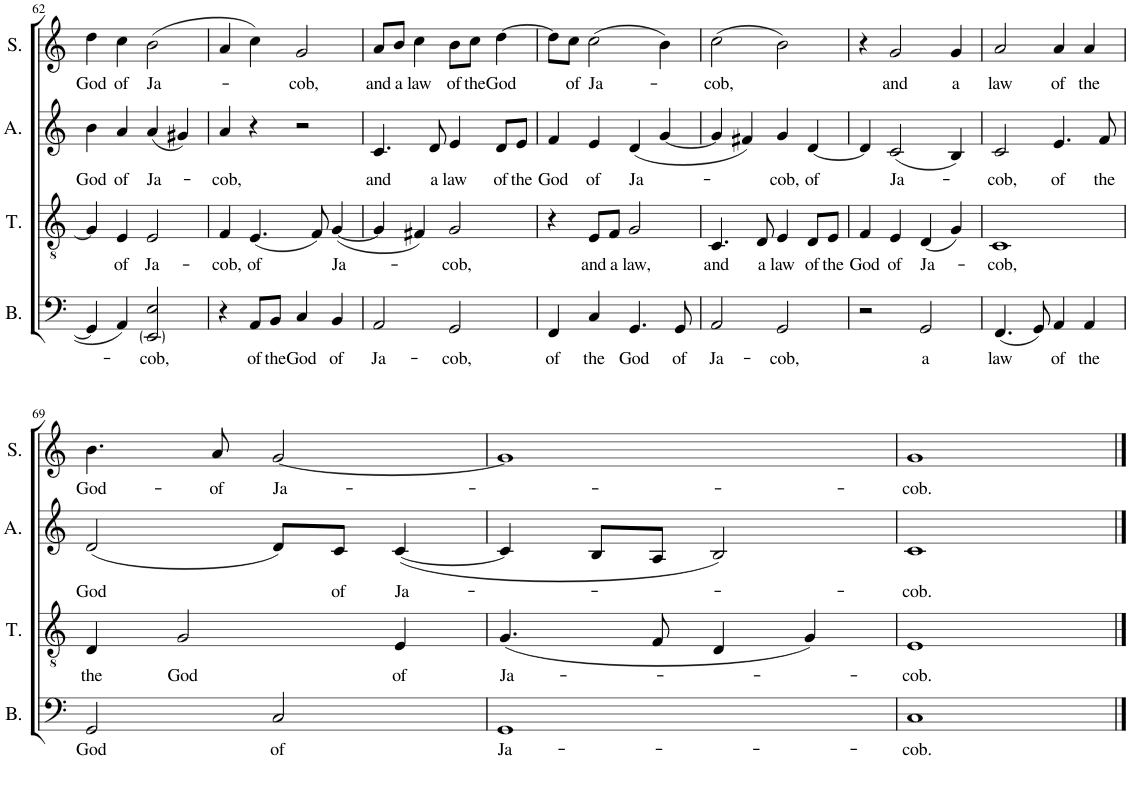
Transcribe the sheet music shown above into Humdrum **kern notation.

**kern	**text	**kern	**text	**kern	**text	**kern	**text
*part4	*part4	*part3	*part3	*part2	*part2	*part1	*part1
*staff4	*staff4	*staff3	*staff3	*staff2	*staff2	*staff1	*staff1
*I"Bass	*	*I"Tenor	*	*I"Alto	*	*I"Soprano	*
*I'B.	*	*I'T.	*	*I'A.	*	*I'S.	*
!!LO:PB:g=z
*clefF4	*	*clefGv2	*	*clefG2	*	*clefG2	*
*k[]	*	*k[]	*	*k[]	*	*k[]	*
*M4/4	*	*M4/4	*	*M4/4	*	*M4/4	*
=62	=62	=62	=62	=62	=62	=62	=62
!	!	!	!	!	!LO:LY:b	!	!LO:LY:b
4GG/]	.	4G/]	.	4b\	God	4dd\	God
!	!	!	!LO:LY:b	!	!LO:LY:b	!	!LO:LY:b
4AA/	.	4E/	of	4a/	of	4cc\	of
!	!LO:LY:b	!	!LO:LY:b	!	!LO:LY:b	!	!LO:LY:b
2EE/ 2E/	-cob,	2E/	Ja-	(4a/	Ja-	(2b\	Ja-
.	.	.	.	4g#X/)	.	.	.
=63	=63	=63	=63	=63	=63	=63	=63
!	!	!	!LO:LY:b	!	!LO:LY:b	!	!
4r	.	4F/	-cob,	4a/	-cob,	4a/	.
!	!LO:LY:b	!	!LO:LY:b	!	!	!	!
8AA/L	of	(4.E/	of	4r	.	4cc\)	.
!	!LO:LY:b	!	!	!	!	!	!
8BB/J	the	.	.	.	.	.	.
!	!LO:LY:b	!	!	!	!	!	!LO:LY:b
4C/	God	.	.	2r	.	2g/	-cob,
.	.	8F/)	.	.	.	.	.
!	!LO:LY:b	!	!LO:LY:b	!	!	!	!
4BB/	of	([4G/	Ja-	.	.	.	.
=64	=64	=64	=64	=64	=64	=64	=64
!	!LO:LY:b	!	!	!	!LO:LY:b	!	!LO:LY:b
2AA/	Ja-	4G/]	.	4.c/	and	8a/L	and
!	!	!	!	!	!	!	!LO:LY:b
.	.	.	.	.	.	8b/J	a
!	!	!	!	!	!	!	!LO:LY:b
.	.	4F#X/)	.	.	.	4cc\	law
!	!	!	!	!	!LO:LY:b	!	!
.	.	.	.	8d/	a	.	.
!	!LO:LY:b	!	!LO:LY:b	!	!LO:LY:b	!	!LO:LY:b
2GG/	-cob,	2G/	-cob,	4e/	law	8b\L	of
!	!	!	!	!	!	!	!LO:LY:b
.	.	.	.	.	.	8cc\J	the
!	!	!	!	!	!LO:LY:b	!	!LO:LY:b
.	.	.	.	8d/L	of	[4dd\	God
!	!	!	!	!	!LO:LY:b	!	!
.	.	.	.	8e/J	the	.	.
=65	=65	=65	=65	=65	=65	=65	=65
!	!LO:LY:b	!	!	!	!LO:LY:b	!	!
4FF/	of	4r	.	4f/	God	8dd\L]	.
!	!	!	!	!	!	!	!LO:LY:b
.	.	.	.	.	.	8cc\J	of
!	!LO:LY:b	!	!LO:LY:b	!	!LO:LY:b	!	!LO:LY:b
4C/	the	8E/L	and	4e/	of	(2cc\	Ja-
!	!	!	!LO:LY:b	!	!	!	!
.	.	8F/J	a	.	.	.	.
!	!LO:LY:b	!	!LO:LY:b	!	!LO:LY:b	!	!
4.GG/	God	2G/	law,	(4d/	Ja-	.	.
.	.	.	.	[4g/	.	4b\)	.
!	!LO:LY:b	!	!	!	!	!	!
8GG/	of	.	.	.	.	.	.
=66	=66	=66	=66	=66	=66	=66	=66
!	!LO:LY:b	!	!LO:LY:b	!	!	!	!LO:LY:b
2AA/	Ja-	4.C/	and	4g/]	.	(2cc\	-cob,
.	.	.	.	4f#X/)	.	.	.
!	!	!	!LO:LY:b	!	!	!	!
.	.	8D/	a	.	.	.	.
!	!LO:LY:b	!	!LO:LY:b	!	!LO:LY:b	!	!
2GG/	-cob,	4E/	law	4g/	-cob,	2b\)	.
!	!	!	!LO:LY:b	!	!LO:LY:b	!	!
.	.	8D/L	of	[4d/	of	.	.
!	!	!	!LO:LY:b	!	!	!	!
.	.	8E/J	the	.	.	.	.
=67	=67	=67	=67	=67	=67	=67	=67
!	!	!	!LO:LY:b	!	!	!	!
2r	.	4F/	God	4d/]	.	4r	.
!	!	!	!LO:LY:b	!	!LO:LY:b	!	!LO:LY:b
.	.	4E/	of	(2c/	Ja-	2g/	and
!	!LO:LY:b	!	!LO:LY:b	!	!	!	!
2GG/	a	(4D/	Ja-	.	.	.	.
!	!	!	!	!	!	!	!LO:LY:b
.	.	4G/)	.	4B/)	.	4g/	a
=68	=68	=68	=68	=68	=68	=68	=68
!	!LO:LY:b	!	!LO:LY:b	!	!LO:LY:b	!	!LO:LY:b
(4.FF/	law	1C	-cob,	2c/	-cob,	2a/	law
8GG/)	.	.	.	.	.	.	.
!	!LO:LY:b	!	!	!	!LO:LY:b	!	!LO:LY:b
4AA/	of	.	.	4.e/	of	4a/	of
!	!LO:LY:b	!	!	!	!	!	!LO:LY:b
4AA/	the	.	.	.	.	4a/	the
!	!	!	!	!	!LO:LY:b	!	!
.	.	.	.	8f/	the	.	.
!!LO:LB:g=z
=69	=69	=69	=69	=69	=69	=69	=69
!	!LO:LY:b	!	!LO:LY:b	!	!LO:LY:b	!	!LO:LY:b
2GG/	God	4D/	the	(2d/	God	4.b\	God-
!	!	!	!LO:LY:b	!	!	!	!
.	.	2G/	God	.	.	.	.
!	!	!	!	!	!	!	!LO:LY:b
.	.	.	.	.	.	8a/	-of
!	!LO:LY:b	!	!	!	!	!	!LO:LY:b
2C/	of	.	.	8d/L)	.	[2g/	Ja-
!	!	!	!	!	!LO:LY:b	!	!
.	.	.	.	8c/J	of	.	.
!	!	!	!LO:LY:b	!	!LO:LY:b	!	!
.	.	4E/	of	([4c/	Ja-	.	.
=70	=70	=70	=70	=70	=70	=70	=70
!	!LO:LY:b	!	!LO:LY:b	!	!	!	!
1GG	Ja-	(4.G/	Ja-	4c/]	.	1g]	.
.	.	.	.	8B/L	.	.	.
.	.	8F/	.	8A/J	.	.	.
.	.	4D/	.	2B/)	.	.	.
.	.	4G/)	.	.	.	.	.
=71	=71	=71	=71	=71	=71	=71	=71
!	!LO:LY:b	!	!LO:LY:b	!	!LO:LY:b	!	!LO:LY:b
1C	-cob.	1E	-cob.	1c	-cob.	1g	-cob.
==	==	==	==	==	==	==	==
*-	*-	*-	*-	*-	*-	*-	*-
